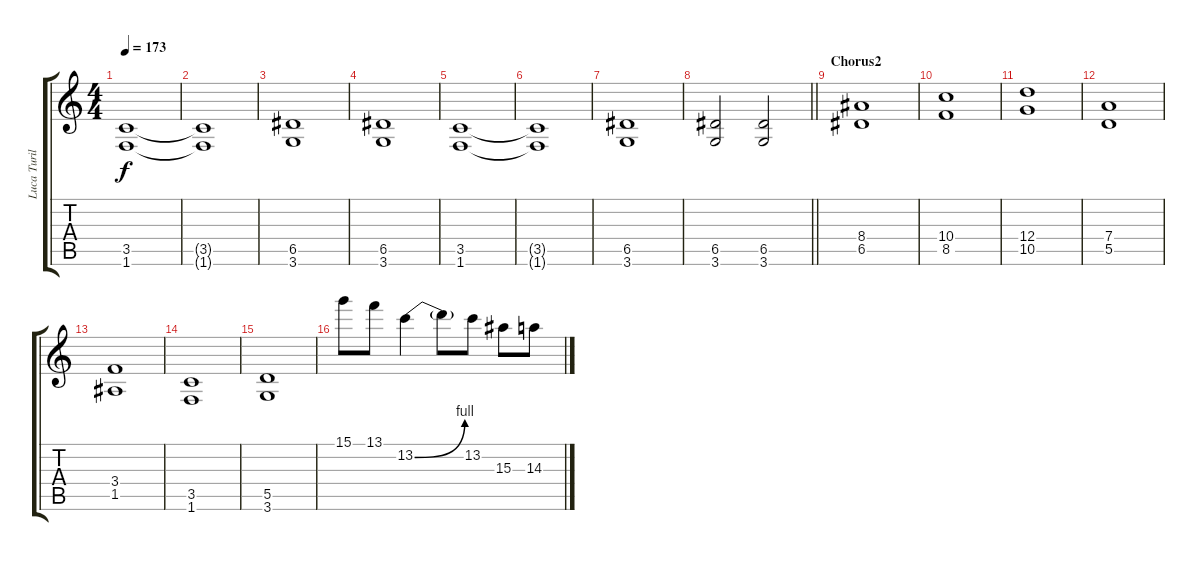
\track ("Luca Turilli" "Luca Turil") {instrument overdrivenguitar}
\staff {score tabs}
\tuning (E4 B3 G3 D3 A2 E2) {hide}
\ts (4 4)
\tempo 173
\clef g2
\ks c
(3.5 1.6).1{dy f} |
(3.5{t} 1.6{t}).1 |
(6.5 3.6).1 |
(6.5 3.6).1 |
(3.5 1.6).1 |
(3.5{t} 1.6{t}).1 |
(6.5 3.6).1 |
\barLineRight lightlight
(6.5 3.6).2 (6.5 3.6).2 |
\section ("" "Chorus2")
(8.4 6.5).1{volume 10} |
(10.4 8.5).1 |
(12.4 10.5).1 |
(7.4 5.5).1 |
(3.4 1.5).1 |
(3.5 1.6).1 |
(5.5 3.6).1 |
15.1.8 13.1.8 13.2{be (bend 0 0 60 4)}.4 13.2{t}.8 13.2.8 15.3.8 14.3.8
